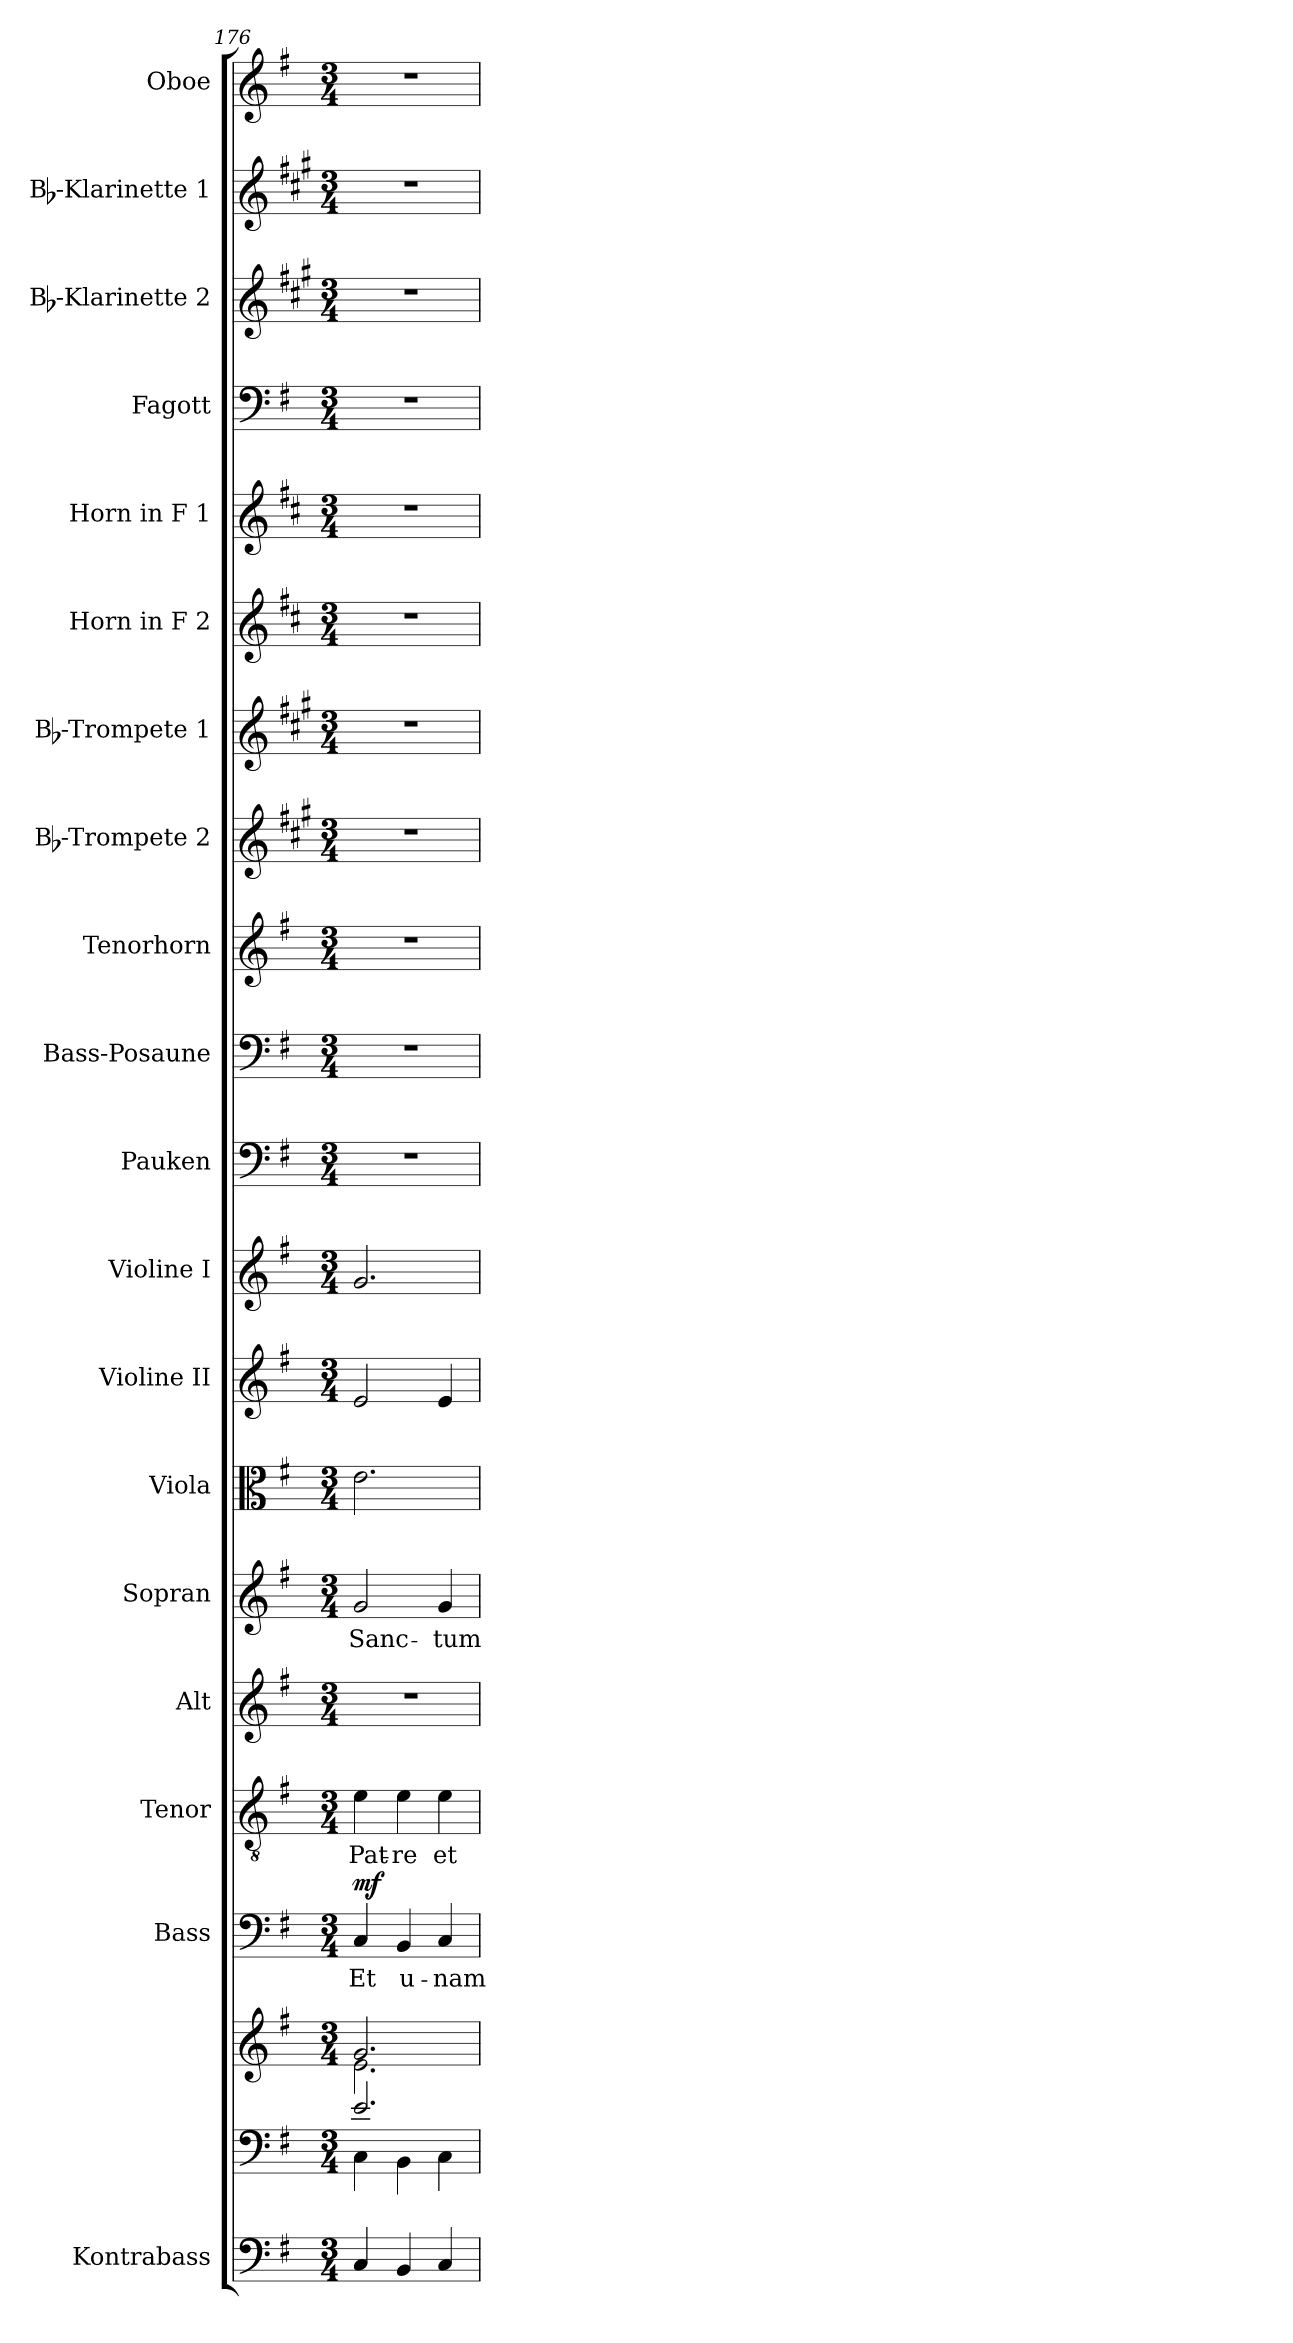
**kern	**kern	**kern	**kern	**text	**dynam	**kern	**text	**kern	**kern	**text	**kern	**kern	**kern	**kern	**kern	**kern	**kern	**kern	**kern	**kern	**kern	**kern	**kern	**kern
*part20	*part19	*part19	*part18	*part18	*part18	*part17	*part17	*part16	*part15	*part15	*part14	*part13	*part12	*part11	*part10	*part9	*part8	*part7	*part6	*part5	*part4	*part3	*part2	*part1
*staff21	*staff20	*staff19	*staff18	*staff18	*staff18	*staff17	*staff17	*staff16	*staff15	*staff15	*staff14	*staff13	*staff12	*staff11	*staff10	*staff9	*staff8	*staff7	*staff6	*staff5	*staff4	*staff3	*staff2	*staff1
*I"Kontrabass	*	*	*I"Bass	*	*	*I"Tenor	*	*I"Alt	*I"Sopran	*	*I"Viola	*I"Violine II	*I"Violine I	*I"Pauken	*I"Bass-Posaune	*I"Tenorhorn	*I"Bb-Trompete 2	*I"Bb-Trompete 1	*I"Horn in F 2	*I"Horn in F 1	*I"Fagott	*I"Bb-Klarinette 2	*I"Bb-Klarinette 1	*I"Oboe
*I'Kb.	*	*	*I'B.	*	*	*I'T.	*	*I'A.	*I'S.	*	*I'Vla.	*I'Vl. II	*I'Vl. I	*I'Pk.	*I'B. Pos.	*I'T. Hrn.	*I'Bb Trp. 2	*I'Bb Trp. 1	*	*	*I'Fg.	*I'Bb Kl. 2	*I'Bb Kl. 1	*I'Ob.
*clefF4	*clefF4	*clefG2	*clefF4	*	*	*clefGv2	*	*clefG2	*clefG2	*	*clefC3	*clefG2	*clefG2	*clefF4	*clefF4	*clefG2	*clefG2	*clefG2	*clefG2	*clefG2	*clefF4	*clefG2	*clefG2	*clefG2
*ITrd7c12	*	*	*	*	*	*	*	*	*	*	*	*	*	*	*	*ITrd8c14	*ITrd1c2	*ITrd1c2	*ITrd4c7	*ITrd4c7	*	*ITrd1c2	*ITrd1c2	*
*k[f#]	*k[f#]	*k[f#]	*k[f#]	*	*	*k[f#]	*	*k[f#]	*k[f#]	*	*k[f#]	*k[f#]	*k[f#]	*k[f#]	*k[f#]	*k[f#]	*k[f#]	*k[f#]	*k[f#]	*k[f#]	*k[f#]	*k[f#]	*k[f#]	*k[f#]
*G:	*G:	*G:	*G:	*	*	*G:	*	*G:	*G:	*	*G:	*G:	*G:	*G:	*G:	*G:	*G:	*G:	*G:	*G:	*G:	*G:	*G:	*G:
*M3/4	*M3/4	*M3/4	*M3/4	*	*	*M3/4	*	*M3/4	*M3/4	*	*M3/4	*M3/4	*M3/4	*M3/4	*M3/4	*M3/4	*M3/4	*M3/4	*M3/4	*M3/4	*M3/4	*M3/4	*M3/4	*M3/4
=176	=176	=176	=176	=176	=176	=176	=176	=176	=176	=176	=176	=176	=176	=176	=176	=176	=176	=176	=176	=176	=176	=176	=176	=176
*	*^	*^	*	*	*	*	*	*	*	*	*	*	*	*	*	*	*	*	*	*	*	*	*	*
!	!	!	!	!	!	!LO:LY:b	!LO:DY:a	!	!LO:LY:b	!	!	!LO:LY:b	!	!	!	!	!	!	!	!	!	!	!	!	!	!
4CC/	2.e/	4C\	2.g/	2.e\	4C/	Et	mf	4e\	Pat-	2.r	2g/	Sanc-	2.e\	2e/	2.g/	2.r	2.r	2.r	2.r	2.r	2.r	2.r	2.r	2.r	2.r	2.r
!	!	!	!	!	!	!LO:LY:b	!	!	!LO:LY:b	!	!	!	!	!	!	!	!	!	!	!	!	!	!	!	!	!
4BBB/	.	4BB\	.	.	4BB/	u-	.	4e\	-re	.	.	.	.	.	.	.	.	.	.	.	.	.	.	.	.	.
!	!	!	!	!	!	!LO:LY:b	!	!	!LO:LY:b	!	!	!LO:LY:b	!	!	!	!	!	!	!	!	!	!	!	!	!	!
4CC/	.	4C\	.	.	4C/	-nam	.	4e\	et	.	4g/	-tum	.	4e/	.	.	.	.	.	.	.	.	.	.	.	.
*	*v	*v	*	*	*	*	*	*	*	*	*	*	*	*	*	*	*	*	*	*	*	*	*	*	*	*
*	*	*v	*v	*	*	*	*	*	*	*	*	*	*	*	*	*	*	*	*	*	*	*	*	*	*
=	=	=	=	=	=	=	=	=	=	=	=	=	=	=	=	=	=	=	=	=	=	=	=	=
*-	*-	*-	*-	*-	*-	*-	*-	*-	*-	*-	*-	*-	*-	*-	*-	*-	*-	*-	*-	*-	*-	*-	*-	*-
